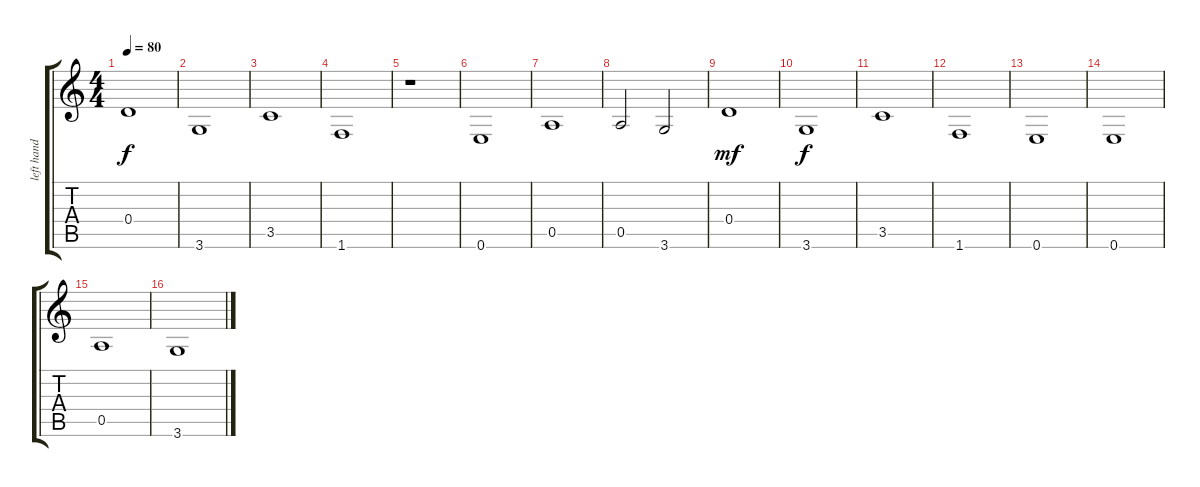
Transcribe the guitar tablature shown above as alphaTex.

\track ("left hand" "left hand") {instrument electricbassfinger}
\staff {score tabs}
\tuning (E4 B3 G3 D3 A2 E2) {hide}
\ts (4 4)
\tempo 80
\clef g2
\ks c
0.4.1{dy f} |
3.6.1 |
3.5.1 |
1.6.1 |
r.1 |
0.6.1 |
0.5.1 |
0.5.2 3.6.2 |
0.4.1{dy mf} |
3.6.1{dy f} |
3.5.1 |
1.6.1 |
0.6.1 |
0.6.1 |
0.5.1 |
3.6.1
